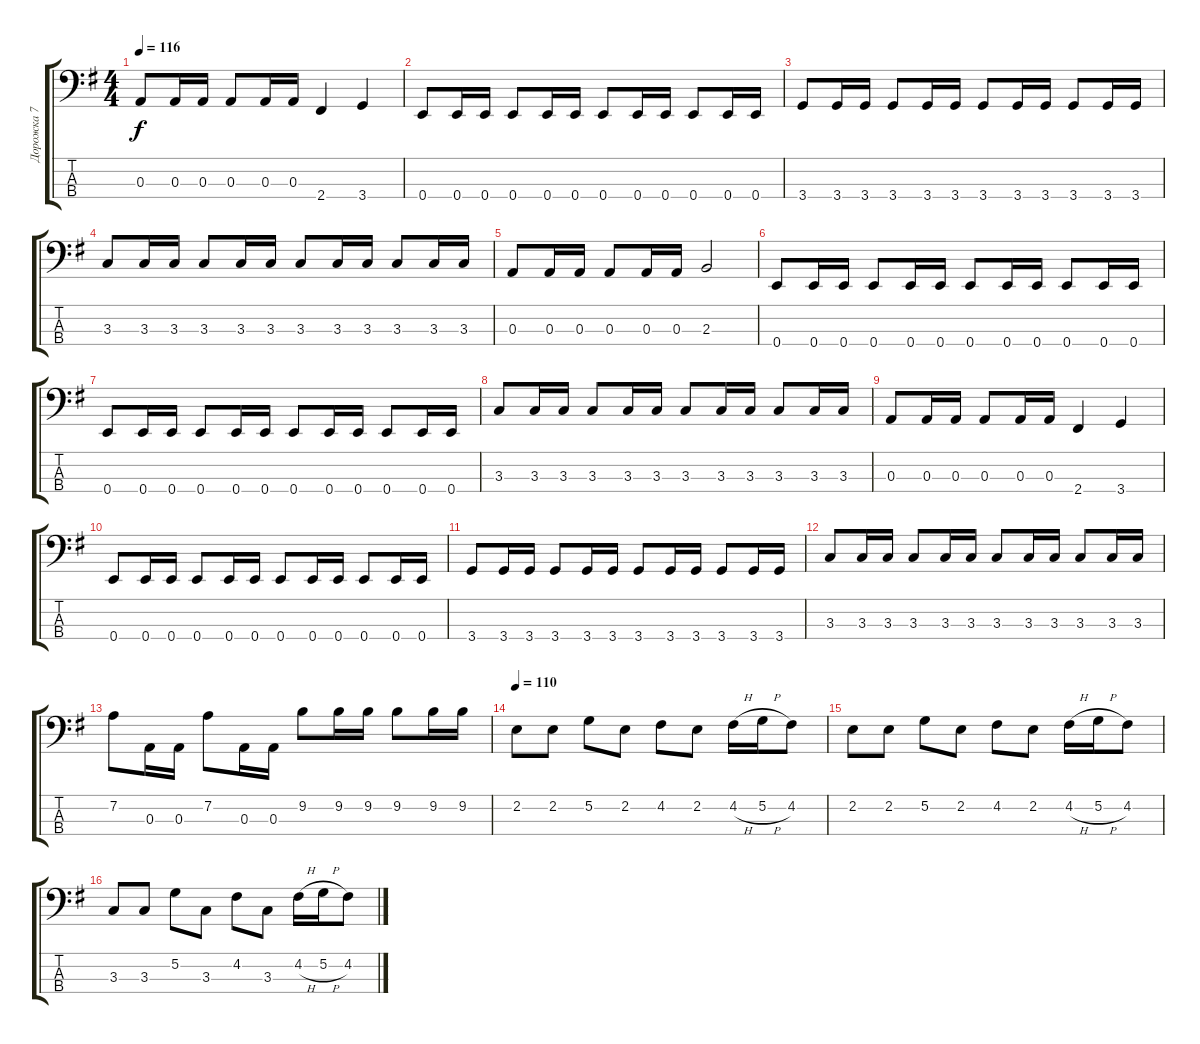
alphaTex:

\track ("Дорожка 7" "Дорожка 7") {instrument electricbasspick}
\staff {score tabs}
\tuning (G2 D2 A1 E1) {hide}
\ts (4 4)
\tempo 116
\clef f4
\ks eminor
0.3.8{dy f} 0.3.16 0.3.16 0.3.8 0.3.16 0.3.16 2.4.4 3.4.4 |
0.4.8 0.4.16 0.4.16 0.4.8 0.4.16 0.4.16 0.4.8 0.4.16 0.4.16 0.4.8 0.4.16 0.4.16 |
3.4.8 3.4.16 3.4.16 3.4.8 3.4.16 3.4.16 3.4.8 3.4.16 3.4.16 3.4.8 3.4.16 3.4.16 |
3.3.8 3.3.16 3.3.16 3.3.8 3.3.16 3.3.16 3.3.8 3.3.16 3.3.16 3.3.8 3.3.16 3.3.16 |
0.3.8 0.3.16 0.3.16 0.3.8 0.3.16 0.3.16 2.3.2 |
0.4.8 0.4.16 0.4.16 0.4.8 0.4.16 0.4.16 0.4.8 0.4.16 0.4.16 0.4.8 0.4.16 0.4.16 |
0.4.8 0.4.16 0.4.16 0.4.8 0.4.16 0.4.16 0.4.8 0.4.16 0.4.16 0.4.8 0.4.16 0.4.16 |
3.3.8 3.3.16 3.3.16 3.3.8 3.3.16 3.3.16 3.3.8 3.3.16 3.3.16 3.3.8 3.3.16 3.3.16 |
0.3.8 0.3.16 0.3.16 0.3.8 0.3.16 0.3.16 2.4.4 3.4.4 |
0.4.8 0.4.16 0.4.16 0.4.8 0.4.16 0.4.16 0.4.8 0.4.16 0.4.16 0.4.8 0.4.16 0.4.16 |
3.4.8 3.4.16 3.4.16 3.4.8 3.4.16 3.4.16 3.4.8 3.4.16 3.4.16 3.4.8 3.4.16 3.4.16 |
3.3.8 3.3.16 3.3.16 3.3.8 3.3.16 3.3.16 3.3.8 3.3.16 3.3.16 3.3.8 3.3.16 3.3.16 |
7.2.8 0.3.16 0.3.16 7.2.8 0.3.16 0.3.16 9.2.8 9.2.16 9.2.16 9.2.8 9.2.16 9.2.16 |
\tempo 110
2.2.8 2.2.8 5.2.8 2.2.8 4.2.8 2.2.8 4.2{h}.16 5.2{h}.16 4.2.8 |
2.2.8 2.2.8 5.2.8 2.2.8 4.2.8 2.2.8 4.2{h}.16 5.2{h}.16 4.2.8 |
3.3.8 3.3.8 5.2.8 3.3.8 4.2.8 3.3.8 4.2{h}.16 5.2{h}.16 4.2.8
